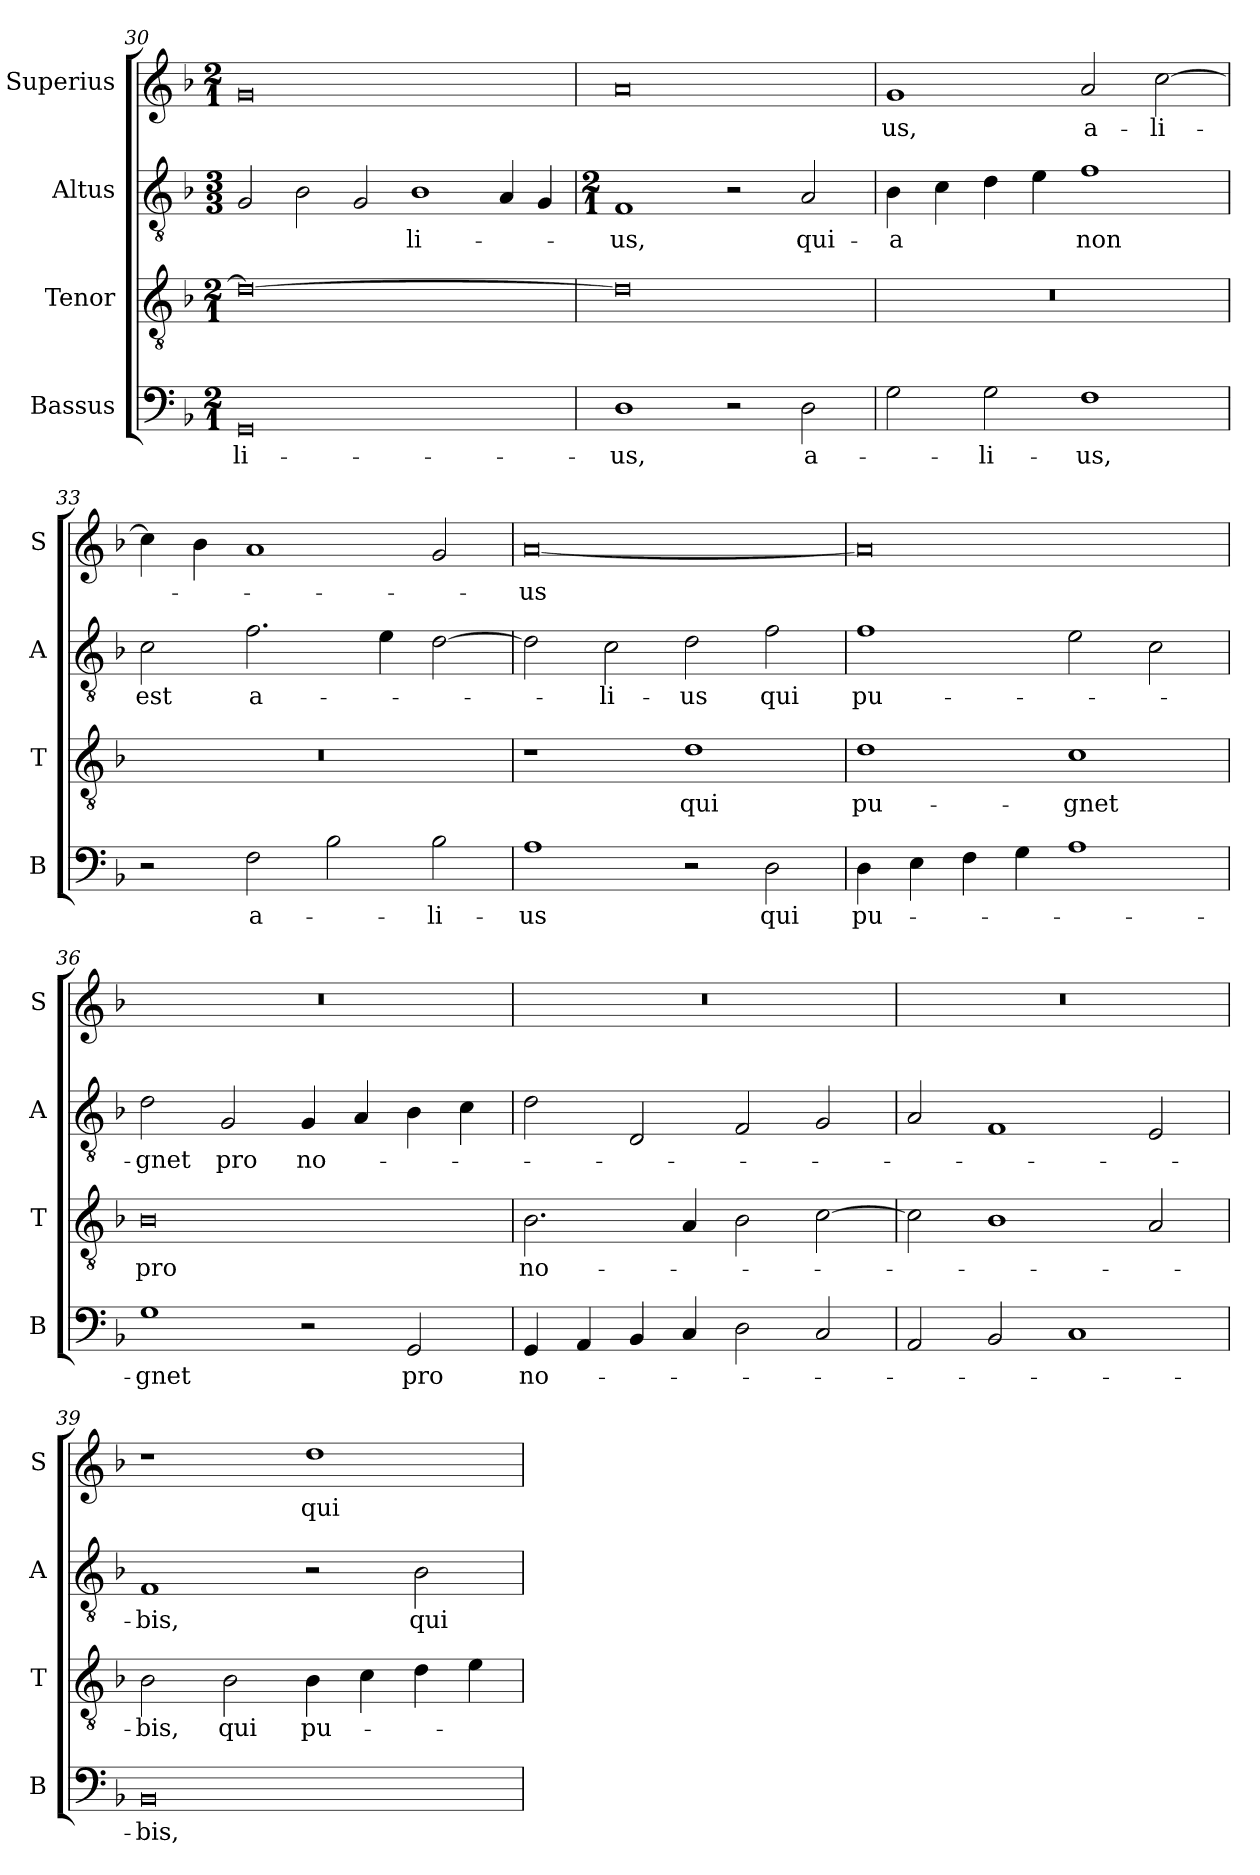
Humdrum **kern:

**kern	**text	**kern	**text	**kern	**text	**kern	**text
*part4	*part4	*part3	*part3	*part2	*part2	*part1	*part1
*staff4	*staff4	*staff3	*staff3	*staff2	*staff2	*staff1	*staff1
*I"Bassus	*	*I"Tenor	*	*I"Altus	*	*I"Superius	*
*I'B	*	*I'T	*	*I'A	*	*I'S	*
*clefF4	*	*clefGv2	*	*clefGv2	*	*clefG2	*
*k[b-]	*	*k[b-]	*	*k[b-]	*	*k[b-]	*
*F:	*	*F:	*	*F:	*	*F:	*
*M2/1	*	*M2/1	*	*M3/3	*	*M2/1	*
*	*	*	*	*Xtuplet	*	*	*
=30	=30	=30	=30	=30	=30	=30	=30
0GG	-li-	0d_	.	3G	.	0g	.
.	.	.	.	3B-	.	.	.
.	.	.	.	3G	.	.	.
.	.	.	.	3%2B-	-li-	.	.
.	.	.	.	6A	.	.	.
.	.	.	.	6G	.	.	.
=31	=31	=31	=31	=31	=31	=31	=31
*	*	*	*	*M2/1	*	*	*
1D	-us,	0d]	.	1F	-us,	0a	.
2r	.	.	.	2r	.	.	.
2D	a-	.	.	2A	qui-	.	.
=32	=32	=32	=32	=32	=32	=32	=32
2G	.	0r	.	4B-	-a	1g	-us,
.	.	.	.	4c	.	.	.
2G	-li-	.	.	4d	.	.	.
.	.	.	.	4e	.	.	.
1F	-us,	.	.	1f	non	2a	a-
.	.	.	.	.	.	[2cc	-li-
=33	=33	=33	=33	=33	=33	=33	=33
2r	.	0r	.	2c	est	4cc]	.
.	.	.	.	.	.	4b-	.
2F	a-	.	.	2.f	a-	1a	.
2B-	.	.	.	.	.	.	.
.	.	.	.	4e	.	.	.
2B-	-li-	.	.	[2d	.	2g	.
=34	=34	=34	=34	=34	=34	=34	=34
1A	-us	1r	.	2d]	.	[0a	-us
.	.	.	.	2c	-li-	.	.
2r	.	1d	qui	2d	-us	.	.
2D	qui	.	.	2f	qui	.	.
=35	=35	=35	=35	=35	=35	=35	=35
4D	pu-	1d	pu-	1f	pu-	0a]	.
4E	.	.	.	.	.	.	.
4F	.	.	.	.	.	.	.
4G	.	.	.	.	.	.	.
1A	.	1c	-gnet	2e	.	.	.
.	.	.	.	2c	.	.	.
=36	=36	=36	=36	=36	=36	=36	=36
1G	-gnet	0B-	pro	2d	-gnet	0r	.
.	.	.	.	2G	pro	.	.
2r	.	.	.	4G	no-	.	.
.	.	.	.	4A	.	.	.
2GG	pro	.	.	4B-	.	.	.
.	.	.	.	4c	.	.	.
=37	=37	=37	=37	=37	=37	=37	=37
4GG	no-	2.B-	no-	2d	.	0r	.
4AA	.	.	.	.	.	.	.
4BB-	.	.	.	2D	.	.	.
4C	.	4A	.	.	.	.	.
2D	.	2B-	.	2F	.	.	.
2C	.	[2c	.	2G	.	.	.
=38	=38	=38	=38	=38	=38	=38	=38
2AA	.	2c]	.	2A	.	0r	.
2BB-	.	1B-	.	1F	.	.	.
1C	.	.	.	.	.	.	.
.	.	2A	.	2E	.	.	.
=39	=39	=39	=39	=39	=39	=39	=39
0BB-	-bis,	2B-	-bis,	1F	-bis,	1r	.
.	.	2B-	qui	.	.	.	.
.	.	4B-	pu-	2r	.	1dd	qui
.	.	4c	.	.	.	.	.
.	.	4d	.	2B-	qui	.	.
.	.	4e	.	.	.	.	.
=	=	=	=	=	=	=	=
*-	*-	*-	*-	*-	*-	*-	*-
